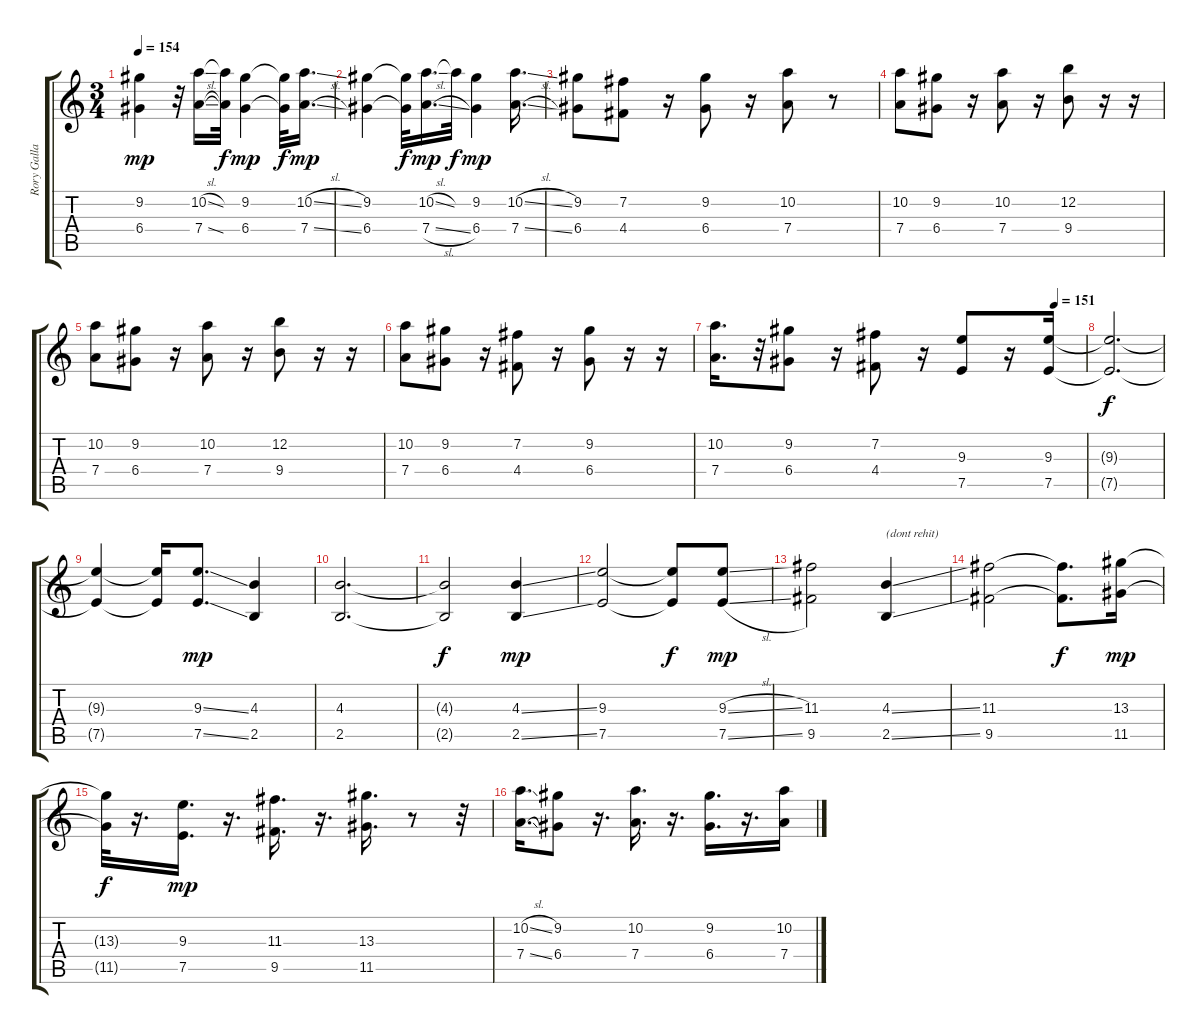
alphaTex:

\track ("Rory Gallagher (For Sound)" "Rory Galla") {instrument electricguitarclean}
\staff {score tabs}
\tuning (E4 B3 G3 D3 A2 E2) {hide}
\ts (3 4)
\tempo 154
\clef g2
\ks c
(9.2 6.4).4{dy mp} r.32 (10.2{sl} 7.4{sl}).16 (10.2{t} 7.4{t}).32{dy f} (9.2 6.4).4{dy mp} (9.2{t} 6.4{t}).32{dy f} (10.2{sl} 7.4{sl}).16{d dy mp} |
(9.2 6.4).4 (9.2{t} 6.4{t}).32{dy f} (10.2{sl} 7.4{sl}).16{d dy mp} 10.2{t}.32{dy f} (9.2 6.4).4{dy mp} (10.2{sl} 7.4{sl}).16{d} |
(9.2 6.4).8 (7.2 4.4).8 r.16 (9.2 6.4).8 r.16 (10.2 7.4).8 r.8 |
(10.2 7.4).8 (9.2 6.4).8 r.16 (10.2 7.4).8 r.16 (12.2 9.4).8 r.16 r.16 |
(10.2 7.4).8 (9.2 6.4).8 r.16 (10.2 7.4).8 r.16 (12.2 9.4).8 r.16 r.16 |
(10.2 7.4).8 (9.2 6.4).8 r.16 (7.2 4.4).8 r.16 (9.2 6.4).8 r.16 r.16 |
\tempo (151 0.9166666666666666)
(10.2 7.4).16{d} r.32 (9.2 6.4).8 r.16 (7.2 4.4).8 r.16 (9.3 7.5).8 r.16 (9.3 7.5).16 |
(9.3{t} 7.5{t}).2{d dy f} |
(9.3{t} 7.5{t}).4 (9.3{t} 7.5{t}).16 (9.3{ss} 7.5{ss}).8{d dy mp} (4.3 2.5).4 |
(4.3 2.5).2{d} |
(4.3{t} 2.5{t}).2{dy f} (4.3{ss} 2.5{ss}).4{dy mp} |
(9.3 7.5).2 (9.3{t} 7.5{t}).8{dy f} (9.3{sl} 7.5{sl}).8{dy mp} |
(11.3 9.5).2 (4.3{ss} 2.5{ss}).4{txt "(dont rehit)"} |
(11.3 9.5).2 (11.3{t} 9.5{t}).8{d dy f} (13.3 11.5).16{dy mp} |
(13.3{t} 11.5{t}).32{dy f} r.16{d} (9.3 7.5).16{d dy mp} r.16{d} (11.3 9.5).16{d} r.16{d} (13.3 11.5).16{d} r.8 r.32 |
(10.2{sl} 7.4{sl}).16{d} (9.2 6.4).8 r.16{d} (10.2 7.4).16{d} r.16{d} (9.2 6.4).16{d} r.16{d} (10.2 7.4).16
